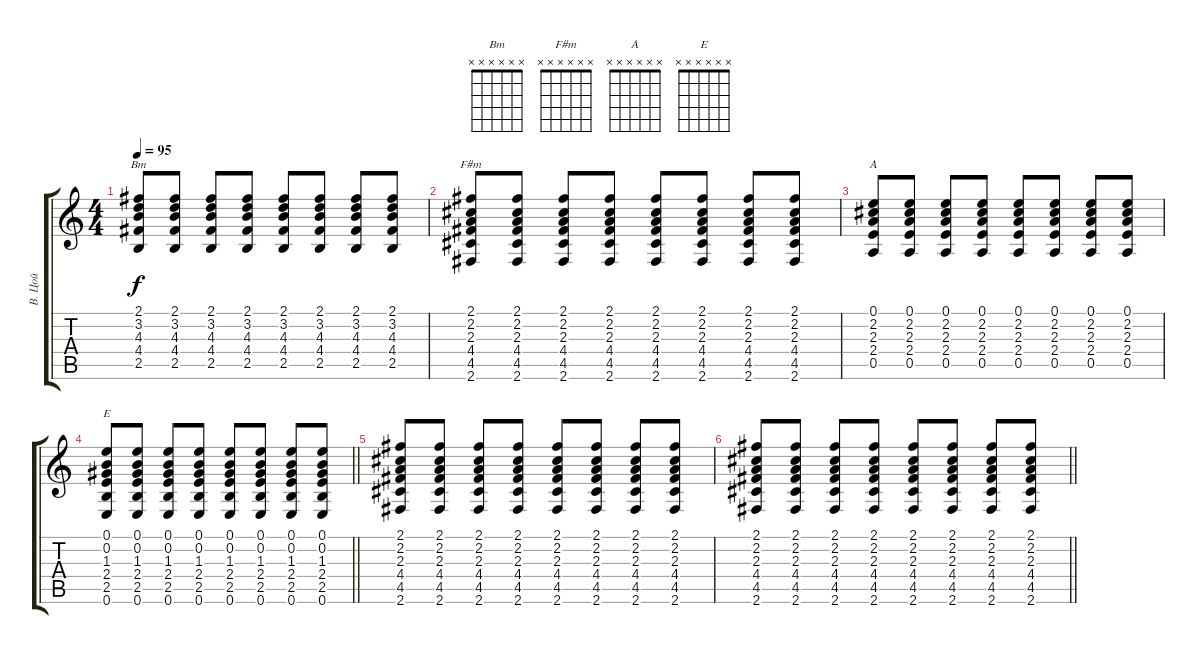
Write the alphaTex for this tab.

\track ("В. Цой" "В. Цой") {instrument acousticguitarsteel}
\staff {score tabs}
\tuning (E4 B3 G3 D3 A2 E2) {hide}
\chord ("Bm" x x x x x x)
\chord ("F#m" x x x x x x)
\chord ("A" x x x x x x)
\chord ("E" x x x x x x)
\ts (4 4)
\tempo 95
\clef g2
\ks c
(2.1 3.2 4.3 4.4 2.5).8{ch "Bm" dy f} (2.1 3.2 4.3 4.4 2.5).8 (2.1 3.2 4.3 4.4 2.5).8 (2.1 3.2 4.3 4.4 2.5).8 (2.1 3.2 4.3 4.4 2.5).8 (2.1 3.2 4.3 4.4 2.5).8 (2.1 3.2 4.3 4.4 2.5).8 (2.1 3.2 4.3 4.4 2.5).8 |
(2.1 2.2 2.3 4.4 4.5 2.6).8{ch "F#m"} (2.1 2.2 2.3 4.4 4.5 2.6).8 (2.1 2.2 2.3 4.4 4.5 2.6).8 (2.1 2.2 2.3 4.4 4.5 2.6).8 (2.1 2.2 2.3 4.4 4.5 2.6).8 (2.1 2.2 2.3 4.4 4.5 2.6).8 (2.1 2.2 2.3 4.4 4.5 2.6).8 (2.1 2.2 2.3 4.4 4.5 2.6).8 |
(0.1 2.2 2.3 2.4 0.5).8{ch "A" volume 0} (0.1 2.2 2.3 2.4 0.5).8 (0.1 2.2 2.3 2.4 0.5).8 (0.1 2.2 2.3 2.4 0.5).8 (0.1 2.2 2.3 2.4 0.5).8 (0.1 2.2 2.3 2.4 0.5).8 (0.1 2.2 2.3 2.4 0.5).8 (0.1 2.2 2.3 2.4 0.5).8 |
\barLineRight lightlight
(0.1 0.2 1.3 2.4 2.5 0.6).8{ch "E"} (0.1 0.2 1.3 2.4 2.5 0.6).8 (0.1 0.2 1.3 2.4 2.5 0.6).8 (0.1 0.2 1.3 2.4 2.5 0.6).8 (0.1 0.2 1.3 2.4 2.5 0.6).8 (0.1 0.2 1.3 2.4 2.5 0.6).8 (0.1 0.2 1.3 2.4 2.5 0.6).8 (0.1 0.2 1.3 2.4 2.5 0.6).8 |
(2.1 2.2 2.3 4.4 4.5 2.6).8 (2.1 2.2 2.3 4.4 4.5 2.6).8 (2.1 2.2 2.3 4.4 4.5 2.6).8 (2.1 2.2 2.3 4.4 4.5 2.6).8 (2.1 2.2 2.3 4.4 4.5 2.6).8 (2.1 2.2 2.3 4.4 4.5 2.6).8 (2.1 2.2 2.3 4.4 4.5 2.6).8 (2.1 2.2 2.3 4.4 4.5 2.6).8 |
\barLineRight lightlight
(2.1 2.2 2.3 4.4 4.5 2.6).8 (2.1 2.2 2.3 4.4 4.5 2.6).8 (2.1 2.2 2.3 4.4 4.5 2.6).8 (2.1 2.2 2.3 4.4 4.5 2.6).8 (2.1 2.2 2.3 4.4 4.5 2.6).8 (2.1 2.2 2.3 4.4 4.5 2.6).8 (2.1 2.2 2.3 4.4 4.5 2.6).8 (2.1 2.2 2.3 4.4 4.5 2.6).8
